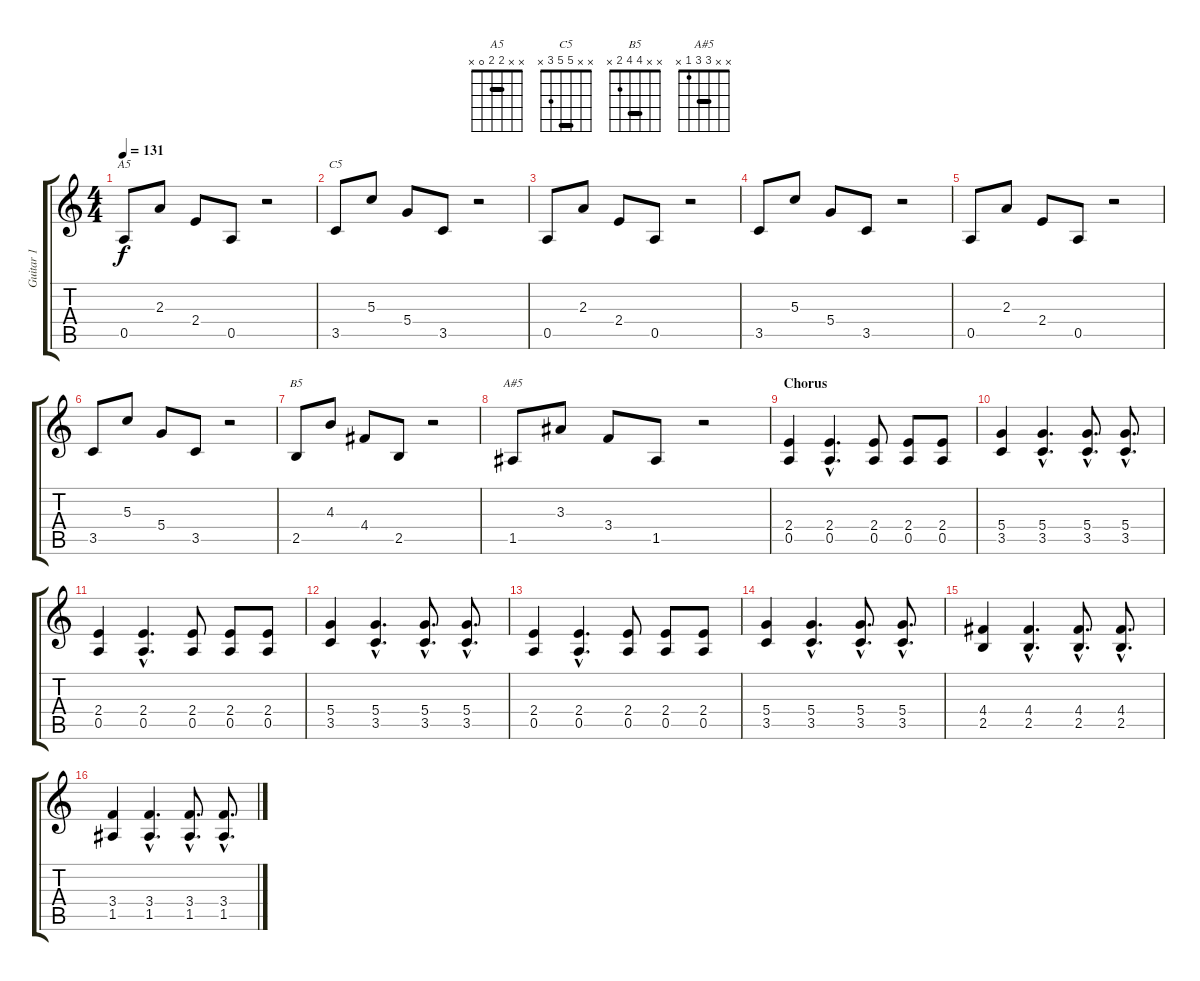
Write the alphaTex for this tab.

\track ("Guitar 1" "Guitar 1") {instrument electricguitarclean}
\staff {score tabs}
\tuning (E4 B3 G3 D3 A2 E2) {hide}
\chord ("A5" x x 2 2 0 x) {barre 2}
\chord ("C5" x x 5 5 3 x) {barre 5}
\chord ("B5" x x 4 4 2 x) {barre 4}
\chord ("A#5" x x 3 3 1 x) {barre 3}
\ts (4 4)
\tempo 131
\clef g2
\ks c
0.5.8{ch "A5" dy f} 2.3.8 2.4.8 0.5.8 r.2 |
3.5.8{ch "C5"} 5.3.8 5.4.8 3.5.8 r.2 |
0.5.8 2.3.8 2.4.8 0.5.8 r.2 |
3.5.8 5.3.8 5.4.8 3.5.8 r.2 |
0.5.8 2.3.8 2.4.8 0.5.8 r.2 |
3.5.8 5.3.8 5.4.8 3.5.8 r.2 |
2.5.8{ch "B5"} 4.3.8 4.4.8 2.5.8 r.2 |
1.5.8{ch "A#5"} 3.3.8 3.4.8 1.5.8 r.2 |
\section ("" "Chorus")
(2.4 0.5).4{instrument distortionguitar} (2.4{hac} 0.5{hac}).4{d} (2.4 0.5).8 (2.4 0.5).8 (2.4 0.5).8 |
(5.4 3.5).4 (5.4{hac} 3.5{hac}).4{d} (5.4{hac} 3.5{hac}).8{d} (5.4{hac} 3.5{hac}).8{d} |
(2.4 0.5).4 (2.4{hac} 0.5{hac}).4{d} (2.4 0.5).8 (2.4 0.5).8 (2.4 0.5).8 |
(5.4 3.5).4 (5.4{hac} 3.5{hac}).4{d} (5.4{hac} 3.5{hac}).8{d} (5.4{hac} 3.5{hac}).8{d} |
(2.4 0.5).4 (2.4{hac} 0.5{hac}).4{d} (2.4 0.5).8 (2.4 0.5).8 (2.4 0.5).8 |
(5.4 3.5).4 (5.4{hac} 3.5{hac}).4{d} (5.4{hac} 3.5{hac}).8{d} (5.4{hac} 3.5{hac}).8{d} |
(4.4 2.5).4 (4.4{hac} 2.5{hac}).4{d} (4.4{hac} 2.5{hac}).8{d} (4.4{hac} 2.5{hac}).8{d} |
(3.4 1.5).4 (3.4{hac} 1.5{hac}).4{d} (3.4{hac} 1.5{hac}).8{d} (3.4{hac} 1.5{hac}).8{d}
